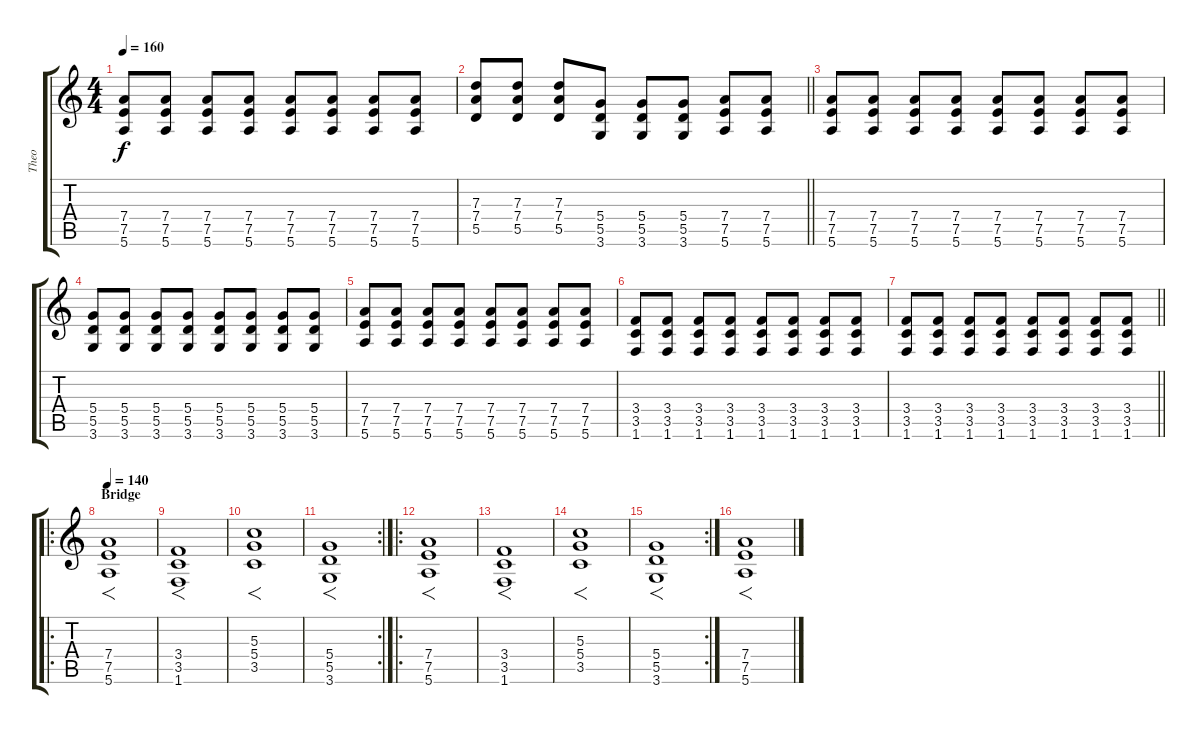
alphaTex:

\track ("Theo" "Theo") {instrument distortionguitar}
\staff {score tabs}
\tuning (E4 B3 G3 D3 A2 E2) {hide}
\ts (4 4)
\tempo 160
\clef g2
\ks c
(7.4 7.5 5.6).8{dy f} (7.4 7.5 5.6).8 (7.4 7.5 5.6).8 (7.4 7.5 5.6).8 (7.4 7.5 5.6).8 (7.4 7.5 5.6).8 (7.4 7.5 5.6).8 (7.4 7.5 5.6).8 |
\barLineRight lightlight
(7.3 7.4 5.5).8 (7.3 7.4 5.5).8 (7.3 7.4 5.5).8 (5.4 5.5 3.6).8 (5.4 5.5 3.6).8 (5.4 5.5 3.6).8 (7.4 7.5 5.6).8 (7.4 7.5 5.6).8 |
(7.4 7.5 5.6).8 (7.4 7.5 5.6).8 (7.4 7.5 5.6).8 (7.4 7.5 5.6).8 (7.4 7.5 5.6).8 (7.4 7.5 5.6).8 (7.4 7.5 5.6).8 (7.4 7.5 5.6).8 |
(5.4 5.5 3.6).8 (5.4 5.5 3.6).8 (5.4 5.5 3.6).8 (5.4 5.5 3.6).8 (5.4 5.5 3.6).8 (5.4 5.5 3.6).8 (5.4 5.5 3.6).8 (5.4 5.5 3.6).8 |
(7.4 7.5 5.6).8 (7.4 7.5 5.6).8 (7.4 7.5 5.6).8 (7.4 7.5 5.6).8 (7.4 7.5 5.6).8 (7.4 7.5 5.6).8 (7.4 7.5 5.6).8 (7.4 7.5 5.6).8 |
(3.4 3.5 1.6).8 (3.4 3.5 1.6).8 (3.4 3.5 1.6).8 (3.4 3.5 1.6).8 (3.4 3.5 1.6).8 (3.4 3.5 1.6).8 (3.4 3.5 1.6).8 (3.4 3.5 1.6).8 |
\barLineRight lightlight
(3.4 3.5 1.6).8 (3.4 3.5 1.6).8 (3.4 3.5 1.6).8 (3.4 3.5 1.6).8 (3.4 3.5 1.6).8 (3.4 3.5 1.6).8 (3.4 3.5 1.6).8 (3.4 3.5 1.6).8 |
\ro
\section ("" "Bridge")
\tempo 140
(7.4 7.5 5.6).1{f} |
(3.4 3.5 1.6).1{f} |
(5.3 5.4 3.5).1{f} |
\rc 2
(5.4 5.5 3.6).1{f} |
\ro
(7.4 7.5 5.6).1{f} |
(3.4 3.5 1.6).1{f} |
(5.3 5.4 3.5).1{f} |
\rc 2
(5.4 5.5 3.6).1{f} |
(7.4 7.5 5.6).1{f}
